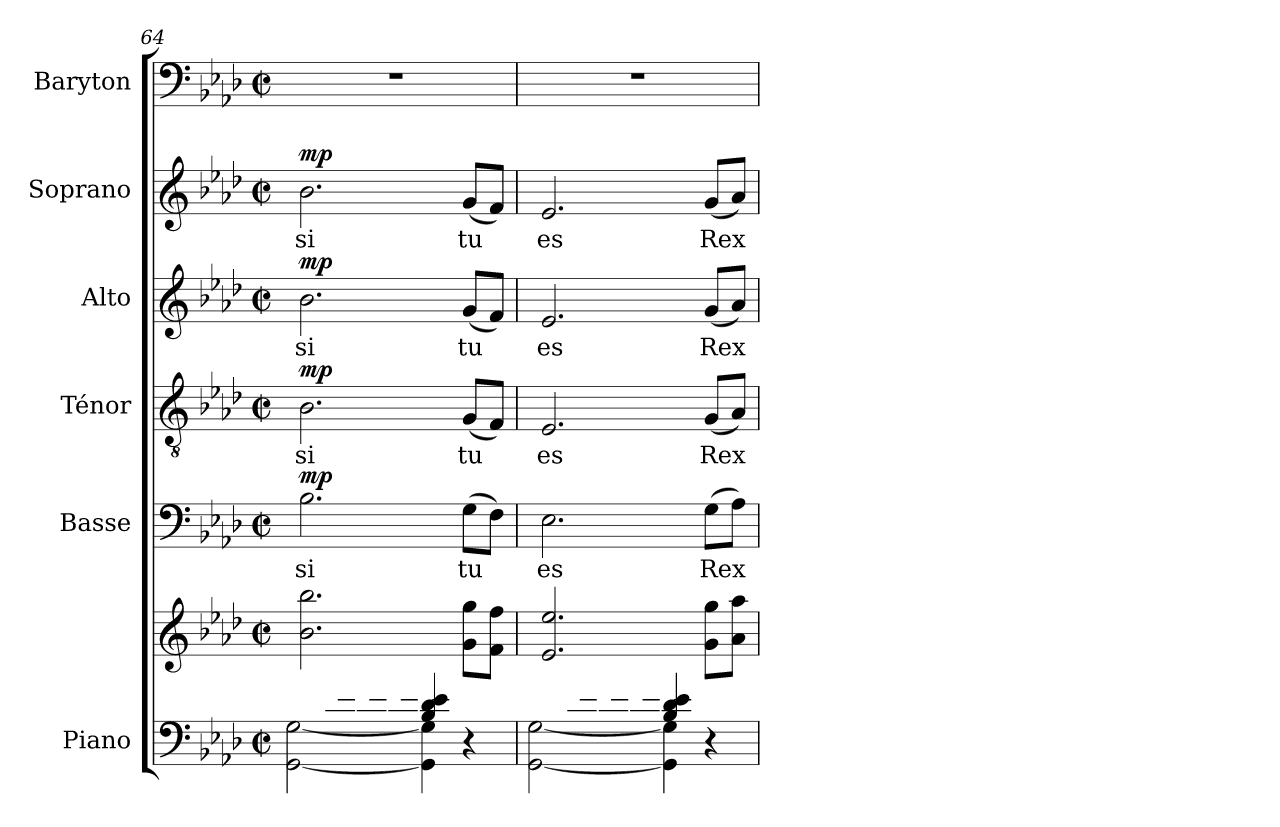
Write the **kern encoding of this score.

**kern	**kern	**kern	**text	**dynam	**kern	**text	**dynam	**kern	**text	**dynam	**kern	**text	**dynam	**kern
*part6	*part6	*part5	*part5	*part5	*part4	*part4	*part4	*part3	*part3	*part3	*part2	*part2	*part2	*part1
*staff7	*staff6	*staff5	*staff5	*staff5	*staff4	*staff4	*staff4	*staff3	*staff3	*staff3	*staff2	*staff2	*staff2	*staff1
*I"Piano	*	*I"Basse	*	*	*I"Ténor	*	*	*I"Alto	*	*	*I"Soprano	*	*	*I"Baryton
*I'Pno.	*	*I'B.	*	*	*I'T.	*	*	*I'Alt.	*	*	*I'So.	*	*	*I'Bar.
*clefF4	*clefG2	*clefF4	*	*	*clefGv2	*	*	*clefG2	*	*	*clefG2	*	*	*clefF4
*k[b-e-a-d-]	*k[b-e-a-d-]	*k[b-e-a-d-]	*	*	*k[b-e-a-d-]	*	*	*k[b-e-a-d-]	*	*	*k[b-e-a-d-]	*	*	*k[b-e-a-d-]
*M4/4	*M4/4	*M4/4	*	*	*M4/4	*	*	*M4/4	*	*	*M4/4	*	*	*M4/4
*met(c|)	*met(c|)	*met(c|)	*	*	*met(c|)	*	*	*met(c|)	*	*	*met(c|)	*	*	*met(c|)
=64	=64	=64	=64	=64	=64	=64	=64	=64	=64	=64	=64	=64	=64	=64
*^	*	*	*	*	*	*	*	*	*	*	*	*	*	*
!	!	!	!	!LO:LY:b	!LO:DY:a	!	!LO:LY:b	!LO:DY:a	!	!LO:LY:b	!LO:DY:a	!	!LO:LY:b	!LO:DY:a	!
8G/Lyy	[2GG\ [2G\	2.b-\ 2.bb-\	2.B-\	si	mp	2.B-\	si	mp	2.b-\	si	mp	2.b-\	si	mp	1r
8B-/ 8d-/ 8e-/	.	.	.	.	.	.	.	.	.	.	.	.	.	.	.
8B-/ 8d-/ 8e-/	.	.	.	.	.	.	.	.	.	.	.	.	.	.	.
8B-/ 8d-/ 8e-/J	.	.	.	.	.	.	.	.	.	.	.	.	.	.	.
4B-/ 4d-/ 4e-/	4GG\] 4G\]	.	.	.	.	.	.	.	.	.	.	.	.	.	.
!	!	!	!	!LO:LY:b	!	!	!LO:LY:b	!	!	!LO:LY:b	!	!	!LO:LY:b	!	!
4r	4ryy	8g\ 8gg\L	(8G\L	tu	.	(8G/L	tu	.	(8g/L	tu	.	(8g/L	tu	.	.
.	.	8f\ 8ff\J	8F\J)	.	.	8F/J)	.	.	8f/J)	.	.	8f/J)	.	.	.
=65	=65	=65	=65	=65	=65	=65	=65	=65	=65	=65	=65	=65	=65	=65	=65
!	!	!	!	!LO:LY:b	!	!	!LO:LY:b	!	!	!LO:LY:b	!	!	!LO:LY:b	!	!
8G/Lyy	[2GG\ [2G\	2.e-/ 2.ee-/	2.E-\	es	.	2.E-/	es	.	2.e-/	es	.	2.e-/	es	.	1r
8B-/ 8d-/ 8e-/	.	.	.	.	.	.	.	.	.	.	.	.	.	.	.
8B-/ 8d-/ 8e-/	.	.	.	.	.	.	.	.	.	.	.	.	.	.	.
8B-/ 8d-/ 8e-/J	.	.	.	.	.	.	.	.	.	.	.	.	.	.	.
4B-/ 4d-/ 4e-/	4GG\] 4G\]	.	.	.	.	.	.	.	.	.	.	.	.	.	.
!	!	!	!	!LO:LY:b	!	!	!LO:LY:b	!	!	!LO:LY:b	!	!	!LO:LY:b	!	!
4r	4ryy	8g\ 8gg\L	(8G\L	-Rex	.	(8G/L	-Rex	.	(8g/L	-Rex	.	(8g/L	-Rex	.	.
.	.	8a-\ 8aa-\J	8A-\J)	.	.	8A-/J)	.	.	8a-/J)	.	.	8a-/J)	.	.	.
*v	*v	*	*	*	*	*	*	*	*	*	*	*	*	*	*
=	=	=	=	=	=	=	=	=	=	=	=	=	=	=
*-	*-	*-	*-	*-	*-	*-	*-	*-	*-	*-	*-	*-	*-	*-
